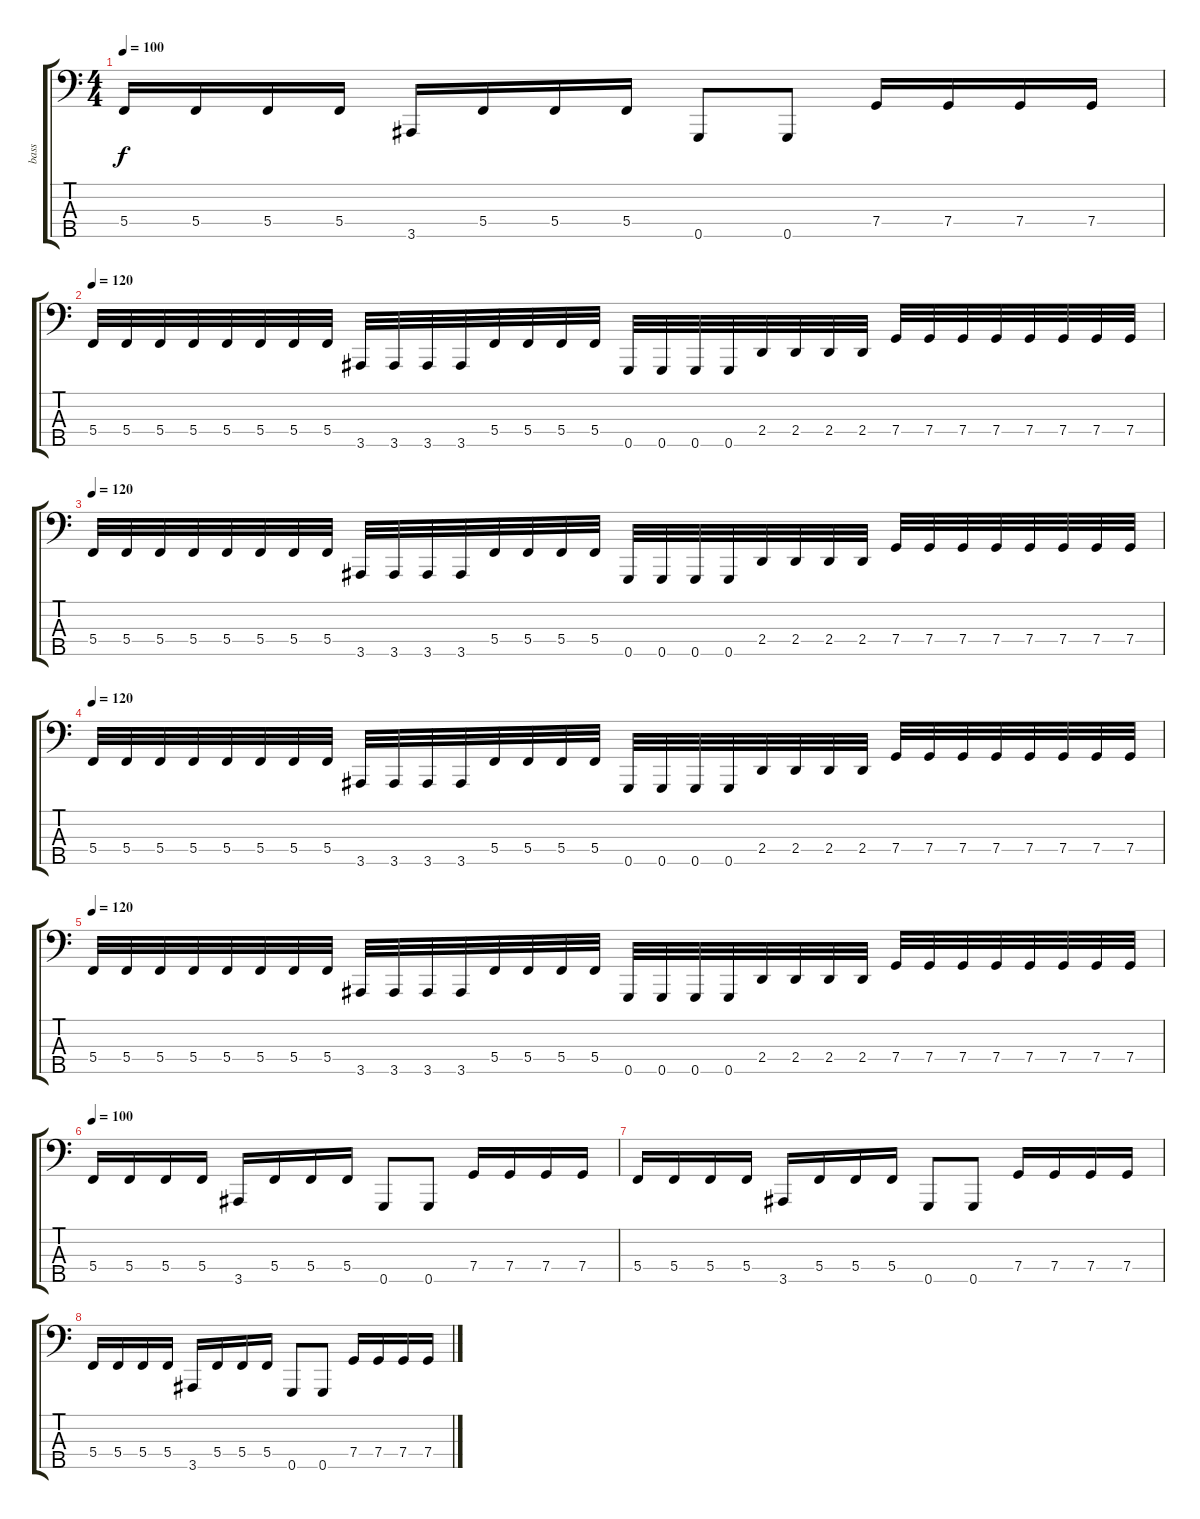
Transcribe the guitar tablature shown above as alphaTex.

\track ("bass" "bass") {instrument electricbassfinger}
\staff {score tabs}
\tuning (Eb2 Bb1 F1 C1 G0) {hide}
\ts (4 4)
\tempo 100
\clef f4
\ks c
5.4.16{dy f} 5.4.16 5.4.16 5.4.16 3.5.16 5.4.16 5.4.16 5.4.16 0.5.8 0.5.8 7.4.16 7.4.16 7.4.16 7.4.16 |
\tempo 120
5.4.32 5.4.32 5.4.32 5.4.32 5.4.32 5.4.32 5.4.32 5.4.32 3.5.32 3.5.32 3.5.32 3.5.32 5.4.32 5.4.32 5.4.32 5.4.32 0.5.32 0.5.32 0.5.32 0.5.32 2.4.32 2.4.32 2.4.32 2.4.32 7.4.32 7.4.32 7.4.32 7.4.32 7.4.32 7.4.32 7.4.32 7.4.32 |
\tempo 120
5.4.32 5.4.32 5.4.32 5.4.32 5.4.32 5.4.32 5.4.32 5.4.32 3.5.32 3.5.32 3.5.32 3.5.32 5.4.32 5.4.32 5.4.32 5.4.32 0.5.32 0.5.32 0.5.32 0.5.32 2.4.32 2.4.32 2.4.32 2.4.32 7.4.32 7.4.32 7.4.32 7.4.32 7.4.32 7.4.32 7.4.32 7.4.32 |
\tempo 120
5.4.32 5.4.32 5.4.32 5.4.32 5.4.32 5.4.32 5.4.32 5.4.32 3.5.32 3.5.32 3.5.32 3.5.32 5.4.32 5.4.32 5.4.32 5.4.32 0.5.32 0.5.32 0.5.32 0.5.32 2.4.32 2.4.32 2.4.32 2.4.32 7.4.32 7.4.32 7.4.32 7.4.32 7.4.32 7.4.32 7.4.32 7.4.32 |
\tempo 120
5.4.32 5.4.32 5.4.32 5.4.32 5.4.32 5.4.32 5.4.32 5.4.32 3.5.32 3.5.32 3.5.32 3.5.32 5.4.32 5.4.32 5.4.32 5.4.32 0.5.32 0.5.32 0.5.32 0.5.32 2.4.32 2.4.32 2.4.32 2.4.32 7.4.32 7.4.32 7.4.32 7.4.32 7.4.32 7.4.32 7.4.32 7.4.32 |
\tempo 100
5.4.16 5.4.16 5.4.16 5.4.16 3.5.16 5.4.16 5.4.16 5.4.16 0.5.8 0.5.8 7.4.16 7.4.16 7.4.16 7.4.16 |
5.4.16 5.4.16 5.4.16 5.4.16 3.5.16 5.4.16 5.4.16 5.4.16 0.5.8 0.5.8 7.4.16 7.4.16 7.4.16 7.4.16 |
5.4.16 5.4.16 5.4.16 5.4.16 3.5.16 5.4.16 5.4.16 5.4.16 0.5.8 0.5.8 7.4.16 7.4.16 7.4.16 7.4.16
